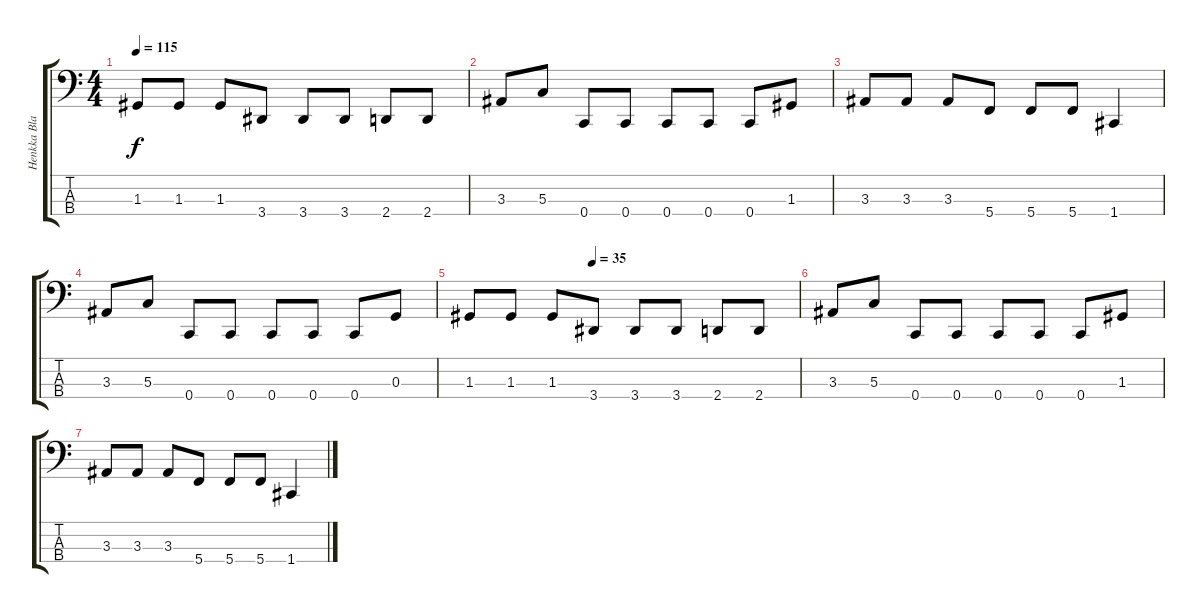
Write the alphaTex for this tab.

\track ("Henkka Blacksmith" "Henkka Bla") {instrument electricbasspick}
\staff {score tabs}
\tuning (F2 C2 G1 C1) {hide}
\ts (4 4)
\tempo 115
\clef f4
\ks c
1.3.8{dy f} 1.3.8 1.3.8 3.4.8 3.4.8 3.4.8 2.4.8 2.4.8 |
3.3.8 5.3.8 0.4.8 0.4.8 0.4.8 0.4.8 0.4.8 1.3.8 |
3.3.8 3.3.8 3.3.8 5.4.8 5.4.8 5.4.8 1.4.4 |
3.3.8 5.3.8 0.4.8 0.4.8 0.4.8 0.4.8 0.4.8 0.3.8 |
\tempo (35 0.375)
1.3.8 1.3.8 1.3.8 3.4.8 3.4.8 3.4.8 2.4.8 2.4.8 |
3.3.8 5.3.8 0.4.8 0.4.8 0.4.8 0.4.8 0.4.8 1.3.8 |
3.3.8 3.3.8 3.3.8 5.4.8 5.4.8 5.4.8 1.4.4
